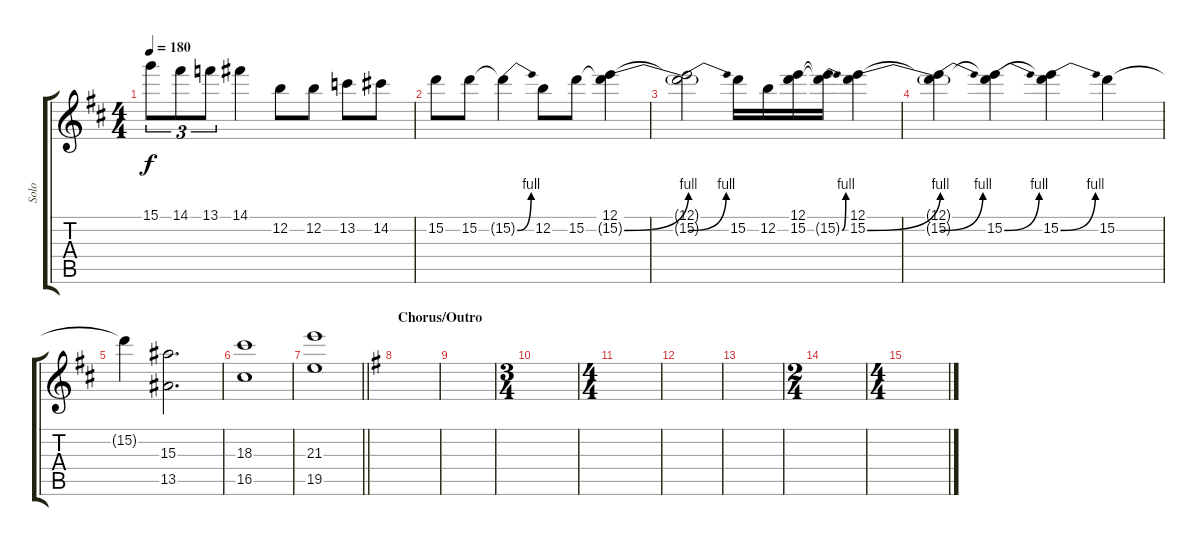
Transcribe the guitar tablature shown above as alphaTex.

\track ("Solo" "Solo") {instrument distortionguitar}
\staff {score tabs}
\tuning (E4 B3 G3 D3 A2 E2) {hide}
\ts (4 4)
\tempo 180
\clef g2
\ks d
15.1.8{tu (3 2) dy f} 14.1.8{tu (3 2)} 13.1.8{tu (3 2)} 14.1.4 12.2.8 12.2.8 13.2.8 14.2.8 |
15.2.8 15.2.8 15.2{be (bend 0 0 60 4) t}.4 12.2.8 15.2.8 (12.1 15.2{be (bend 0 0 60 4) t}).4 |
(12.1{t} 15.2{be (bend 0 0 60 4) t}).2 15.2.16 12.2.16 (12.1 15.2).16 (12.1{t} 15.2{be (bend 0 0 60 4) t}).16 (12.1 15.2{be (bend 0 0 60 4)}).4 |
(12.1{t} 15.2{be (bend 0 0 60 4) t}).4 (12.1{t} 15.2{be (bend 0 0 60 4)}).4 (12.1{t} 15.2{be (bend 0 0 60 4)}).4 15.2.4 |
15.2{t}.4 (15.3 13.5).2{d} |
(18.3 16.5).1 |
\barLineRight lightlight
(21.3 19.5).1 |
\section ("" "Chorus/Outro")
\ks g
|
|
\ts (3 4)
|
\ts (4 4)
|
|
|
\ts (2 4)
|
\ts (4 4)
